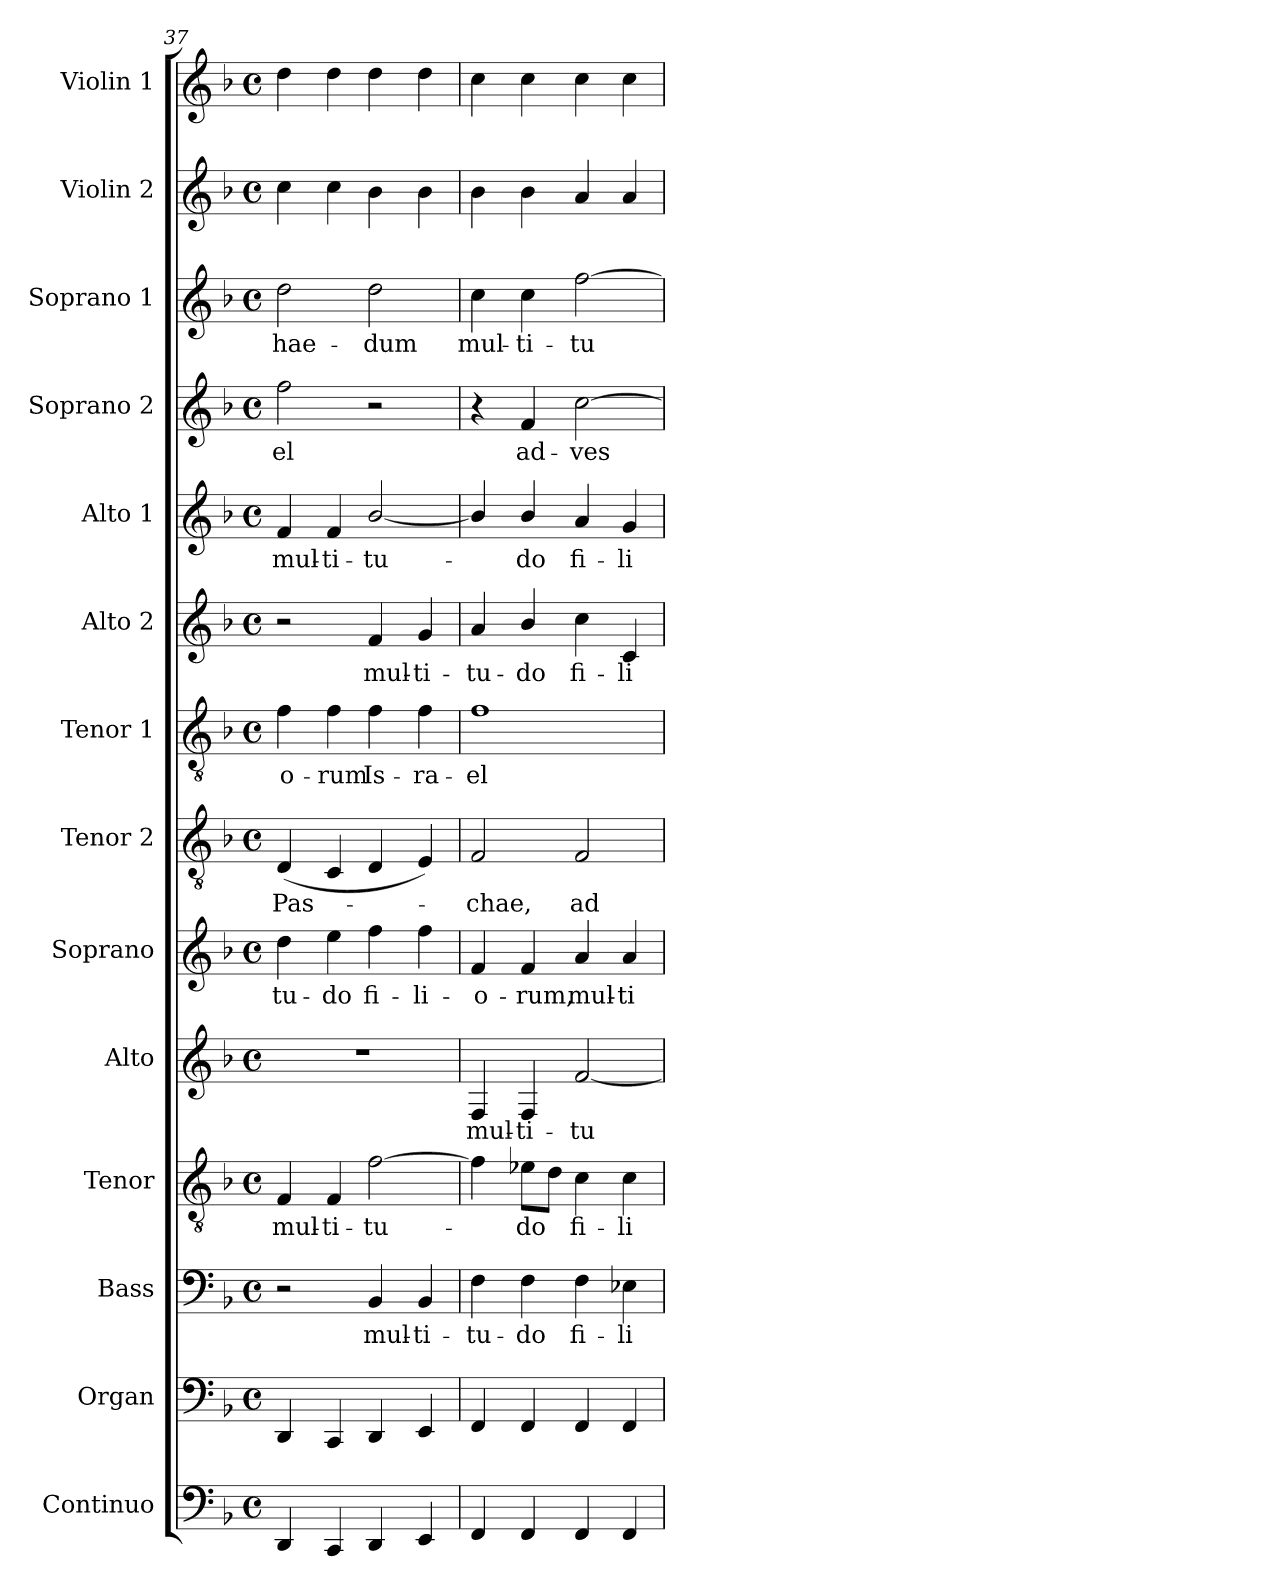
**kern	**kern	**kern	**text	**kern	**text	**kern	**text	**kern	**text	**kern	**text	**kern	**text	**kern	**text	**kern	**text	**kern	**text	**kern	**text	**kern	**kern
*part14	*part13	*part12	*part12	*part11	*part11	*part10	*part10	*part9	*part9	*part8	*part8	*part7	*part7	*part6	*part6	*part5	*part5	*part4	*part4	*part3	*part3	*part2	*part1
*staff14	*staff13	*staff12	*staff12	*staff11	*staff11	*staff10	*staff10	*staff9	*staff9	*staff8	*staff8	*staff7	*staff7	*staff6	*staff6	*staff5	*staff5	*staff4	*staff4	*staff3	*staff3	*staff2	*staff1
*I"Continuo	*I"Organ	*I"Bass	*	*I"Tenor	*	*I"Alto	*	*I"Soprano	*	*I"Tenor 2	*	*I"Tenor 1	*	*I"Alto 2	*	*I"Alto 1	*	*I"Soprano 2	*	*I"Soprano 1	*	*I"Violin 2	*I"Violin 1
*I'Cont.	*I'Org.	*I'B.	*	*I'T.	*	*I'A.	*	*I'S.	*	*I'T2.	*	*I'T1.	*	*I'A2.	*	*I'A1.	*	*I'S2.	*	*I'S1.	*	*I'Vln. 2	*I'Vln. 1
*clefF4	*clefF4	*clefF4	*	*clefGv2	*	*clefG2	*	*clefG2	*	*clefGv2	*	*clefGv2	*	*clefG2	*	*clefG2	*	*clefG2	*	*clefG2	*	*clefG2	*clefG2
*	*	*	*	*ITrd7c12	*	*	*	*	*	*ITrd7c12	*	*ITrd7c12	*	*	*	*	*	*	*	*	*	*	*
*k[b-]	*k[b-]	*k[b-]	*	*k[b-]	*	*k[b-]	*	*k[b-]	*	*k[b-]	*	*k[b-]	*	*k[b-]	*	*k[b-]	*	*k[b-]	*	*k[b-]	*	*k[b-]	*k[b-]
*F:	*F:	*F:	*	*F:	*	*F:	*	*F:	*	*F:	*	*F:	*	*F:	*	*F:	*	*F:	*	*F:	*	*F:	*F:
*M4/4	*M4/4	*M4/4	*	*M4/4	*	*M4/4	*	*M4/4	*	*M4/4	*	*M4/4	*	*M4/4	*	*M4/4	*	*M4/4	*	*M4/4	*	*M4/4	*M4/4
*met(c)	*met(c)	*met(c)	*	*met(c)	*	*met(c)	*	*met(c)	*	*met(c)	*	*met(c)	*	*met(c)	*	*met(c)	*	*met(c)	*	*met(c)	*	*met(c)	*met(c)
=37	=37	=37	=37	=37	=37	=37	=37	=37	=37	=37	=37	=37	=37	=37	=37	=37	=37	=37	=37	=37	=37	=37	=37
!	!	!	!	!	!LO:LY:b:color=#000000	!	!	!	!	!	!	!	!	!	!	!	!	!	!	!	!	!	!
!	!	!	!	!	!	!	!	!	!LO:LY:b:color=#000000	!	!	!	!	!	!	!	!	!	!	!	!	!	!
!	!	!	!	!	!	!	!	!	!	!	!LO:LY:b:color=#000000	!	!	!	!	!	!	!	!	!	!	!	!
!	!	!	!	!	!	!	!	!	!	!	!	!	!LO:LY:b:color=#000000	!	!	!	!	!	!	!	!	!	!
!	!	!	!	!	!	!	!	!	!	!	!	!	!	!	!	!	!LO:LY:b:color=#000000	!	!	!	!	!	!
!	!	!	!	!	!	!	!	!	!	!	!	!	!	!	!	!	!	!	!LO:LY:b:color=#000000	!	!	!	!
!	!	!	!	!	!	!	!	!	!	!	!	!	!	!	!	!	!	!	!	!	!LO:LY:b:color=#000000	!	!
4DDi/	4DDi/	2r	.	4FFi/	mul-	1r	.	4ddi\	-tu-	(4DDi/	Pas-	4Fi\	-o-	2r	.	4fi/	mul-	2ffi\	-el	2ddi\	hae-	4cci\	4ddi\
!	!	!	!	!	!LO:LY:b:color=#000000	!	!	!	!	!	!	!	!	!	!	!	!	!	!	!	!	!	!
!	!	!	!	!	!	!	!	!	!LO:LY:b:color=#000000	!	!	!	!	!	!	!	!	!	!	!	!	!	!
!	!	!	!	!	!	!	!	!	!	!	!	!	!LO:LY:b:color=#000000	!	!	!	!	!	!	!	!	!	!
!	!	!	!	!	!	!	!	!	!	!	!	!	!	!	!	!	!LO:LY:b:color=#000000	!	!	!	!	!	!
4CCi/	4CCi/	.	.	4FFi/	-ti-	.	.	4eei\	-do	4CCi/	.	4Fi\	-rum	.	.	4fi/	-ti-	.	.	.	.	4cci\	4ddi\
!	!	!	!LO:LY:b:color=#000000	!	!	!	!	!	!	!	!	!	!	!	!	!	!	!	!	!	!	!	!
!	!	!	!	!	!LO:LY:b:color=#000000	!	!	!	!	!	!	!	!	!	!	!	!	!	!	!	!	!	!
!	!	!	!	!	!	!	!	!	!LO:LY:b:color=#000000	!	!	!	!	!	!	!	!	!	!	!	!	!	!
!	!	!	!	!	!	!	!	!	!	!	!	!	!LO:LY:b:color=#000000	!	!	!	!	!	!	!	!	!	!
!	!	!	!	!	!	!	!	!	!	!	!	!	!	!	!LO:LY:b:color=#000000	!	!	!	!	!	!	!	!
!	!	!	!	!	!	!	!	!	!	!	!	!	!	!	!	!	!LO:LY:b:color=#000000	!	!	!	!	!	!
!	!	!	!	!	!	!	!	!	!	!	!	!	!	!	!	!	!	!	!	!	!LO:LY:b:color=#000000	!	!
4DDi/	4DDi/	4BB-i/	mul-	[2Fi\	-tu-	.	.	4ffi\	fi-	4DDi/	.	4Fi\	Is-	4fi/	mul-	[2b-i/	-tu-	2r	.	2ddi\	-dum	4b-i\	4ddi\
!	!	!	!LO:LY:b:color=#000000	!	!	!	!	!	!	!	!	!	!	!	!	!	!	!	!	!	!	!	!
!	!	!	!	!	!	!	!	!	!LO:LY:b:color=#000000	!	!	!	!	!	!	!	!	!	!	!	!	!	!
!	!	!	!	!	!	!	!	!	!	!	!	!	!LO:LY:b:color=#000000	!	!	!	!	!	!	!	!	!	!
!	!	!	!	!	!	!	!	!	!	!	!	!	!	!	!LO:LY:b:color=#000000	!	!	!	!	!	!	!	!
4EEi/	4EEi/	4BB-i/	-ti-	.	.	.	.	4ffi\	-li-	4EEi/)	.	4Fi\	-ra-	4gi/	-ti-	.	.	.	.	.	.	4b-i\	4ddi\
=38	=38	=38	=38	=38	=38	=38	=38	=38	=38	=38	=38	=38	=38	=38	=38	=38	=38	=38	=38	=38	=38	=38	=38
!	!	!	!LO:LY:b:color=#000000	!	!	!	!	!	!	!	!	!	!	!	!	!	!	!	!	!	!	!	!
!	!	!	!	!	!	!	!LO:LY:b:color=#000000	!	!	!	!	!	!	!	!	!	!	!	!	!	!	!	!
!	!	!	!	!	!	!	!	!	!LO:LY:b:color=#000000	!	!	!	!	!	!	!	!	!	!	!	!	!	!
!	!	!	!	!	!	!	!	!	!	!	!LO:LY:b:color=#000000	!	!	!	!	!	!	!	!	!	!	!	!
!	!	!	!	!	!	!	!	!	!	!	!	!	!LO:LY:b:color=#000000	!	!	!	!	!	!	!	!	!	!
!	!	!	!	!	!	!	!	!	!	!	!	!	!	!	!LO:LY:b:color=#000000	!	!	!	!	!	!	!	!
!	!	!	!	!	!	!	!	!	!	!	!	!	!	!	!	!	!	!	!	!	!LO:LY:b:color=#000000	!	!
4FFi/	4FFi/	4Fi\	-tu-	4Fi\]	.	4Fi/	mul-	4fi/	-o-	2FFi/	-chae,	1Fi	-el	4ai/	-tu-	4b-i/]	.	4r	.	4cci\	mul-	4b-i\	4cci\
!	!	!	!LO:LY:b:color=#000000	!	!	!	!	!	!	!	!	!	!	!	!	!	!	!	!	!	!	!	!
!	!	!	!	!	!LO:LY:b:color=#000000	!	!	!	!	!	!	!	!	!	!	!	!	!	!	!	!	!	!
!	!	!	!	!	!	!	!LO:LY:b:color=#000000	!	!	!	!	!	!	!	!	!	!	!	!	!	!	!	!
!	!	!	!	!	!	!	!	!	!LO:LY:b:color=#000000	!	!	!	!	!	!	!	!	!	!	!	!	!	!
!	!	!	!	!	!	!	!	!	!	!	!	!	!	!	!LO:LY:b:color=#000000	!	!	!	!	!	!	!	!
!	!	!	!	!	!	!	!	!	!	!	!	!	!	!	!	!	!LO:LY:b:color=#000000	!	!	!	!	!	!
!	!	!	!	!	!	!	!	!	!	!	!	!	!	!	!	!	!	!	!LO:LY:b:color=#000000	!	!	!	!
!	!	!	!	!	!	!	!	!	!	!	!	!	!	!	!	!	!	!	!	!	!LO:LY:b:color=#000000	!	!
4FFi/	4FFi/	4Fi\	-do	8E-Xi\L	-do	4Fi/	-ti-	4fi/	-rum,	.	.	.	.	4b-i/	-do	4b-i/	-do	4fi/	ad-	4cci\	-ti-	4b-i\	4cci\
.	.	.	.	8Di\J	.	.	.	.	.	.	.	.	.	.	.	.	.	.	.	.	.	.	.
!	!	!	!LO:LY:b:color=#000000	!	!	!	!	!	!	!	!	!	!	!	!	!	!	!	!	!	!	!	!
!	!	!	!	!	!LO:LY:b:color=#000000	!	!	!	!	!	!	!	!	!	!	!	!	!	!	!	!	!	!
!	!	!	!	!	!	!	!LO:LY:b:color=#000000	!	!	!	!	!	!	!	!	!	!	!	!	!	!	!	!
!	!	!	!	!	!	!	!	!	!LO:LY:b:color=#000000	!	!	!	!	!	!	!	!	!	!	!	!	!	!
!	!	!	!	!	!	!	!	!	!	!	!LO:LY:b:color=#000000	!	!	!	!	!	!	!	!	!	!	!	!
!	!	!	!	!	!	!	!	!	!	!	!	!	!	!	!LO:LY:b:color=#000000	!	!	!	!	!	!	!	!
!	!	!	!	!	!	!	!	!	!	!	!	!	!	!	!	!	!LO:LY:b:color=#000000	!	!	!	!	!	!
!	!	!	!	!	!	!	!	!	!	!	!	!	!	!	!	!	!	!	!LO:LY:b:color=#000000	!	!	!	!
!	!	!	!	!	!	!	!	!	!	!	!	!	!	!	!	!	!	!	!	!	!LO:LY:b:color=#000000	!	!
4FFi/	4FFi/	4Fi\	fi-	4Ci\	fi-	[2fi/	-tu-	4ai/	mul-	2FFi/	ad	.	.	4cci\	fi-	4ai/	fi-	[2cci\	-ves-	[2ffi\	-tu-	4ai/	4cci\
!	!	!	!LO:LY:b:color=#000000	!	!	!	!	!	!	!	!	!	!	!	!	!	!	!	!	!	!	!	!
!	!	!	!	!	!LO:LY:b:color=#000000	!	!	!	!	!	!	!	!	!	!	!	!	!	!	!	!	!	!
!	!	!	!	!	!	!	!	!	!LO:LY:b:color=#000000	!	!	!	!	!	!	!	!	!	!	!	!	!	!
!	!	!	!	!	!	!	!	!	!	!	!	!	!	!	!LO:LY:b:color=#000000	!	!	!	!	!	!	!	!
!	!	!	!	!	!	!	!	!	!	!	!	!	!	!	!	!	!LO:LY:b:color=#000000	!	!	!	!	!	!
4FFi/	4FFi/	4E-Xi\	-li-	4Ci\	-li-	.	.	4ai/	-ti-	.	.	.	.	4ci/	-li-	4gi/	-li-	.	.	.	.	4ai/	4cci\
=	=	=	=	=	=	=	=	=	=	=	=	=	=	=	=	=	=	=	=	=	=	=	=
*-	*-	*-	*-	*-	*-	*-	*-	*-	*-	*-	*-	*-	*-	*-	*-	*-	*-	*-	*-	*-	*-	*-	*-
